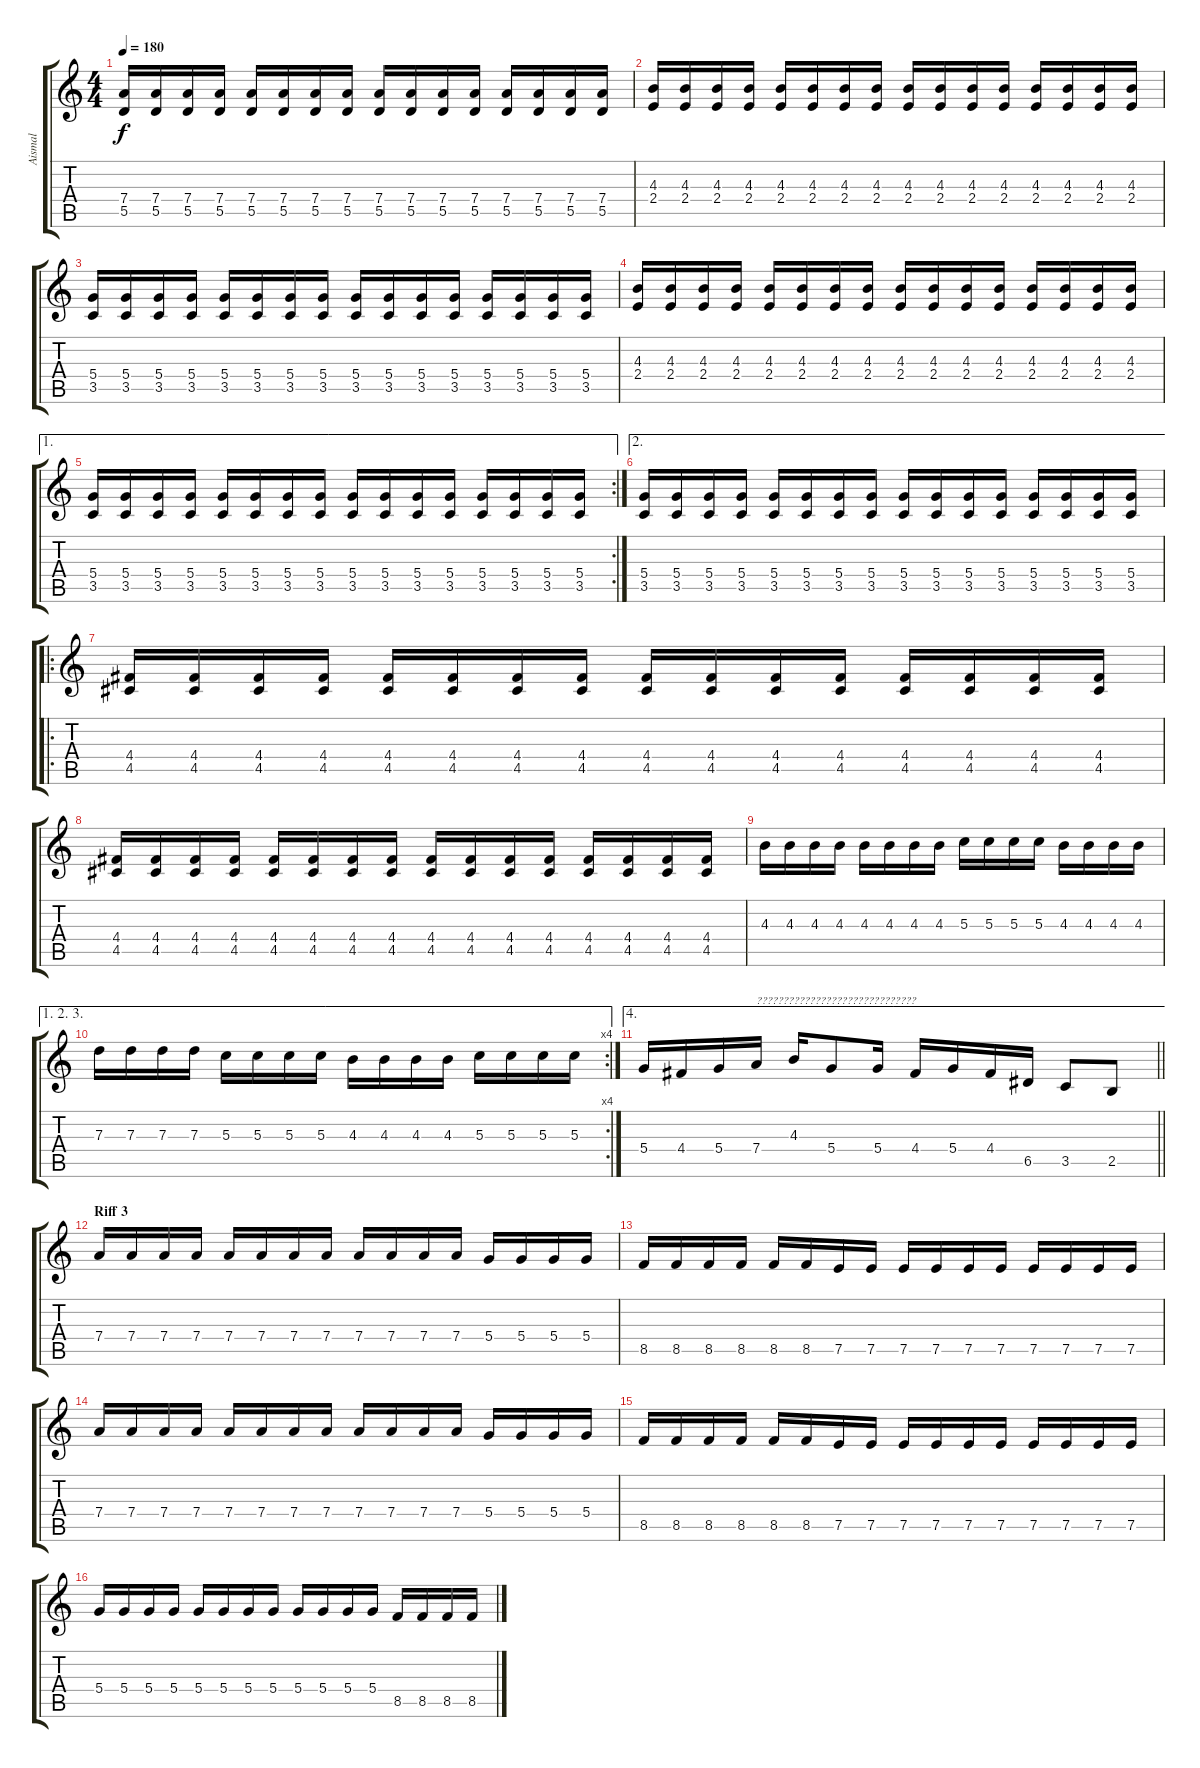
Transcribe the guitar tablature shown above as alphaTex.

\track ("Aismal" "Aismal") {instrument distortionguitar}
\staff {score tabs}
\tuning (E4 B3 G3 D3 A2 E2) {hide}
\ts (4 4)
\tempo 180
\clef g2
\ks c
(7.4 5.5).16{dy f} (7.4 5.5).16 (7.4 5.5).16 (7.4 5.5).16 (7.4 5.5).16 (7.4 5.5).16 (7.4 5.5).16 (7.4 5.5).16 (7.4 5.5).16 (7.4 5.5).16 (7.4 5.5).16 (7.4 5.5).16 (7.4 5.5).16 (7.4 5.5).16 (7.4 5.5).16 (7.4 5.5).16 |
(4.3 2.4).16 (4.3 2.4).16 (4.3 2.4).16 (4.3 2.4).16 (4.3 2.4).16 (4.3 2.4).16 (4.3 2.4).16 (4.3 2.4).16 (4.3 2.4).16 (4.3 2.4).16 (4.3 2.4).16 (4.3 2.4).16 (4.3 2.4).16 (4.3 2.4).16 (4.3 2.4).16 (4.3 2.4).16 |
(5.4 3.5).16 (5.4 3.5).16 (5.4 3.5).16 (5.4 3.5).16 (5.4 3.5).16 (5.4 3.5).16 (5.4 3.5).16 (5.4 3.5).16 (5.4 3.5).16 (5.4 3.5).16 (5.4 3.5).16 (5.4 3.5).16 (5.4 3.5).16 (5.4 3.5).16 (5.4 3.5).16 (5.4 3.5).16 |
(4.3 2.4).16 (4.3 2.4).16 (4.3 2.4).16 (4.3 2.4).16 (4.3 2.4).16 (4.3 2.4).16 (4.3 2.4).16 (4.3 2.4).16 (4.3 2.4).16 (4.3 2.4).16 (4.3 2.4).16 (4.3 2.4).16 (4.3 2.4).16 (4.3 2.4).16 (4.3 2.4).16 (4.3 2.4).16 |
\ae 1
\rc 2
(5.4 3.5).16 (5.4 3.5).16 (5.4 3.5).16 (5.4 3.5).16 (5.4 3.5).16 (5.4 3.5).16 (5.4 3.5).16 (5.4 3.5).16 (5.4 3.5).16 (5.4 3.5).16 (5.4 3.5).16 (5.4 3.5).16 (5.4 3.5).16 (5.4 3.5).16 (5.4 3.5).16 (5.4 3.5).16 |
\ae 2
(5.4 3.5).16 (5.4 3.5).16 (5.4 3.5).16 (5.4 3.5).16 (5.4 3.5).16 (5.4 3.5).16 (5.4 3.5).16 (5.4 3.5).16 (5.4 3.5).16 (5.4 3.5).16 (5.4 3.5).16 (5.4 3.5).16 (5.4 3.5).16 (5.4 3.5).16 (5.4 3.5).16 (5.4 3.5).16 |
\ro
(4.4 4.5).16 (4.4 4.5).16 (4.4 4.5).16 (4.4 4.5).16 (4.4 4.5).16 (4.4 4.5).16 (4.4 4.5).16 (4.4 4.5).16 (4.4 4.5).16 (4.4 4.5).16 (4.4 4.5).16 (4.4 4.5).16 (4.4 4.5).16 (4.4 4.5).16 (4.4 4.5).16 (4.4 4.5).16 |
(4.4 4.5).16 (4.4 4.5).16 (4.4 4.5).16 (4.4 4.5).16 (4.4 4.5).16 (4.4 4.5).16 (4.4 4.5).16 (4.4 4.5).16 (4.4 4.5).16 (4.4 4.5).16 (4.4 4.5).16 (4.4 4.5).16 (4.4 4.5).16 (4.4 4.5).16 (4.4 4.5).16 (4.4 4.5).16 |
4.3.16 4.3.16 4.3.16 4.3.16 4.3.16 4.3.16 4.3.16 4.3.16 5.3.16 5.3.16 5.3.16 5.3.16 4.3.16 4.3.16 4.3.16 4.3.16 |
\ae (1 2 3)
\rc 4
7.3.16 7.3.16 7.3.16 7.3.16 5.3.16 5.3.16 5.3.16 5.3.16 4.3.16 4.3.16 4.3.16 4.3.16 5.3.16 5.3.16 5.3.16 5.3.16 |
\ae 4
\barLineRight lightlight
5.4.16 4.4.16 5.4.16 7.4.16{txt "??????????????????????????????"} 4.3.16 5.4.8 5.4.16 4.4.16 5.4.16 4.4.16 6.5.16 3.5.8 2.5.8 |
\section ("" "Riff 3")
7.4.16 7.4.16 7.4.16 7.4.16 7.4.16 7.4.16 7.4.16 7.4.16 7.4.16 7.4.16 7.4.16 7.4.16 5.4.16 5.4.16 5.4.16 5.4.16 |
8.5.16 8.5.16 8.5.16 8.5.16 8.5.16 8.5.16 7.5.16 7.5.16 7.5.16 7.5.16 7.5.16 7.5.16 7.5.16 7.5.16 7.5.16 7.5.16 |
7.4.16 7.4.16 7.4.16 7.4.16 7.4.16 7.4.16 7.4.16 7.4.16 7.4.16 7.4.16 7.4.16 7.4.16 5.4.16 5.4.16 5.4.16 5.4.16 |
8.5.16 8.5.16 8.5.16 8.5.16 8.5.16 8.5.16 7.5.16 7.5.16 7.5.16 7.5.16 7.5.16 7.5.16 7.5.16 7.5.16 7.5.16 7.5.16 |
5.4.16 5.4.16 5.4.16 5.4.16 5.4.16 5.4.16 5.4.16 5.4.16 5.4.16 5.4.16 5.4.16 5.4.16 8.5.16 8.5.16 8.5.16 8.5.16
